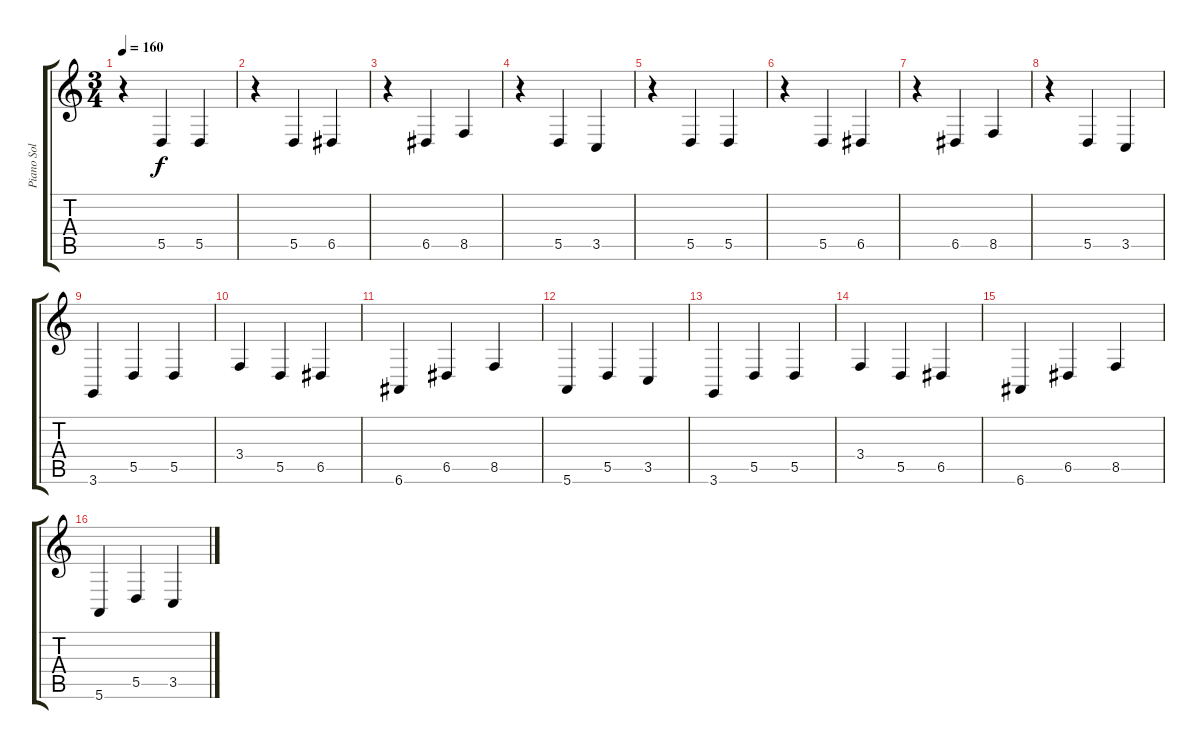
\track ("Piano Sol El" "Piano Sol ") {instrument acousticgrandpiano}
\staff {score tabs}
\tuning (E4 B3 G3 D3 A2 E2) {hide}
\ts (3 4)
\tempo 160
\clef g2
\ks c
r.4{dy f instrument acousticgrandpiano} 5.5.4 5.5.4 |
r.4 5.5.4 6.5.4 |
r.4 6.5.4 8.5.4 |
r.4 5.5.4 3.5.4 |
r.4 5.5.4 5.5.4 |
r.4 5.5.4 6.5.4 |
r.4 6.5.4 8.5.4 |
r.4 5.5.4 3.5.4 |
3.6.4 5.5.4 5.5.4 |
3.4.4 5.5.4 6.5.4 |
6.6.4 6.5.4 8.5.4 |
5.6.4 5.5.4 3.5.4 |
3.6.4 5.5.4 5.5.4 |
3.4.4 5.5.4 6.5.4 |
6.6.4 6.5.4 8.5.4 |
5.6.4 5.5.4 3.5.4
